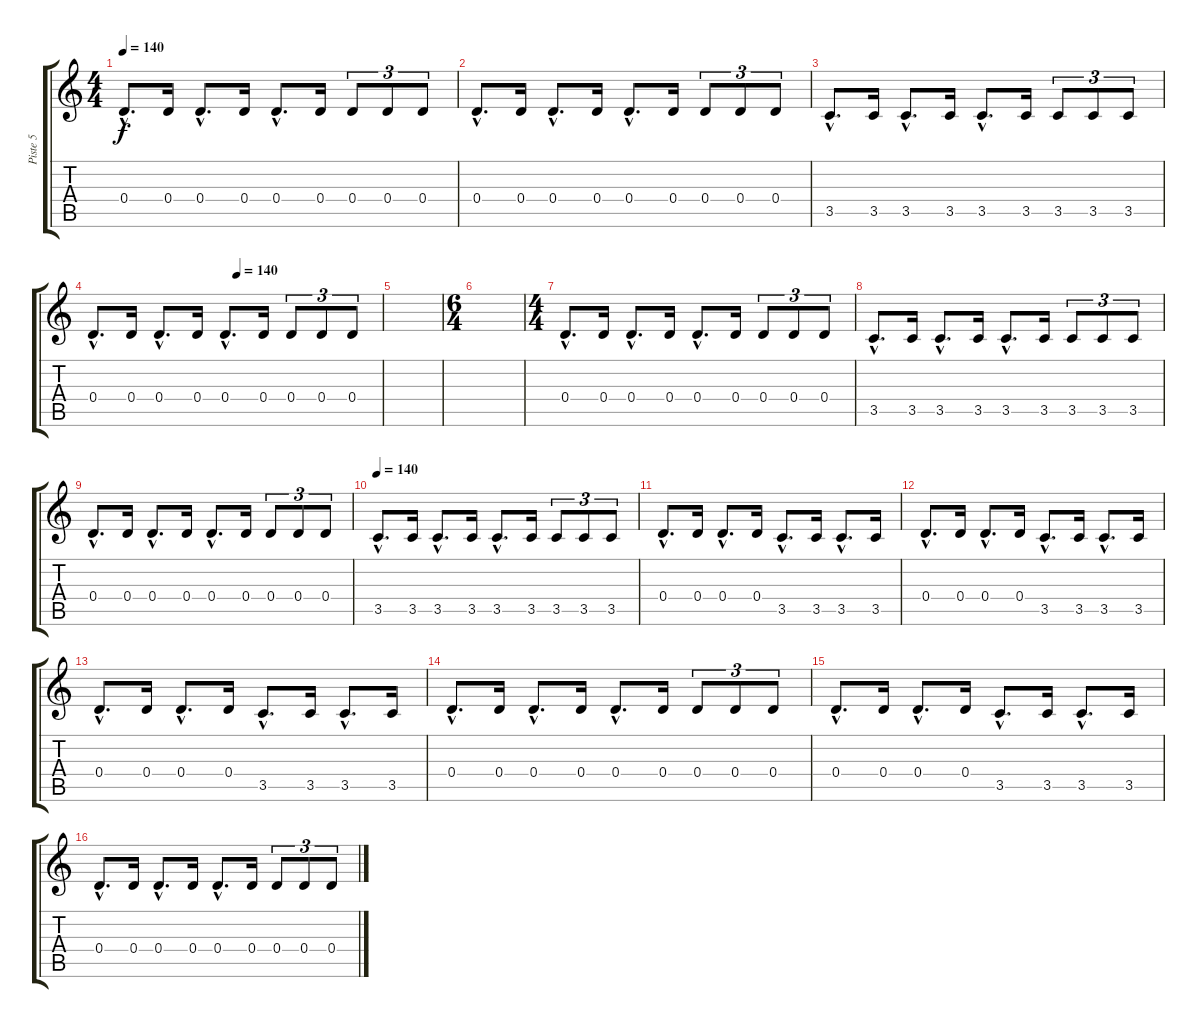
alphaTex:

\track ("Piste 5" "Piste 5") {instrument acousticguitarnylon}
\staff {score tabs}
\tuning (E4 B3 G3 D3 A2 E2) {hide}
\ts (4 4)
\tempo 140
\clef g2
\ks c
0.4{hac}.8{d dy f} 0.4.16 0.4{hac}.8{d} 0.4.16 0.4{hac}.8{d} 0.4.16 0.4.8{tu (3 2)} 0.4.8{tu (3 2)} 0.4.8{tu (3 2)} |
0.4{hac}.8{d} 0.4.16 0.4{hac}.8{d} 0.4.16 0.4{hac}.8{d} 0.4.16 0.4.8{tu (3 2)} 0.4.8{tu (3 2)} 0.4.8{tu (3 2)} |
3.5{hac}.8{d} 3.5.16 3.5{hac}.8{d} 3.5.16 3.5{hac}.8{d} 3.5.16 3.5.8{tu (3 2)} 3.5.8{tu (3 2)} 3.5.8{tu (3 2)} |
\tempo (140 0.5)
0.4{hac}.8{d} 0.4.16 0.4{hac}.8{d} 0.4.16 0.4{hac}.8{d} 0.4.16 0.4.8{tu (3 2)} 0.4.8{tu (3 2)} 0.4.8{tu (3 2)} |
|
\ts (6 4)
|
\ts (4 4)
0.4{hac}.8{d} 0.4.16 0.4{hac}.8{d} 0.4.16 0.4{hac}.8{d} 0.4.16 0.4.8{tu (3 2)} 0.4.8{tu (3 2)} 0.4.8{tu (3 2)} |
3.5{hac}.8{d} 3.5.16 3.5{hac}.8{d} 3.5.16 3.5{hac}.8{d} 3.5.16 3.5.8{tu (3 2)} 3.5.8{tu (3 2)} 3.5.8{tu (3 2)} |
0.4{hac}.8{d} 0.4.16 0.4{hac}.8{d} 0.4.16 0.4{hac}.8{d} 0.4.16 0.4.8{tu (3 2)} 0.4.8{tu (3 2)} 0.4.8{tu (3 2)} |
\tempo 140
3.5{hac}.8{d} 3.5.16 3.5{hac}.8{d} 3.5.16 3.5{hac}.8{d} 3.5.16 3.5.8{tu (3 2)} 3.5.8{tu (3 2)} 3.5.8{tu (3 2)} |
0.4{hac}.8{d} 0.4.16 0.4{hac}.8{d} 0.4.16 3.5{hac}.8{d} 3.5.16 3.5{hac}.8{d} 3.5.16 |
0.4{hac}.8{d} 0.4.16 0.4{hac}.8{d} 0.4.16 3.5{hac}.8{d} 3.5.16 3.5{hac}.8{d} 3.5.16 |
0.4{hac}.8{d} 0.4.16 0.4{hac}.8{d} 0.4.16 3.5{hac}.8{d} 3.5.16 3.5{hac}.8{d} 3.5.16 |
0.4{hac}.8{d} 0.4.16 0.4{hac}.8{d} 0.4.16 0.4{hac}.8{d} 0.4.16 0.4.8{tu (3 2)} 0.4.8{tu (3 2)} 0.4.8{tu (3 2)} |
0.4{hac}.8{d} 0.4.16 0.4{hac}.8{d} 0.4.16 3.5{hac}.8{d} 3.5.16 3.5{hac}.8{d} 3.5.16 |
0.4{hac}.8{d} 0.4.16 0.4{hac}.8{d} 0.4.16 0.4{hac}.8{d} 0.4.16 0.4.8{tu (3 2)} 0.4.8{tu (3 2)} 0.4.8{tu (3 2)}
